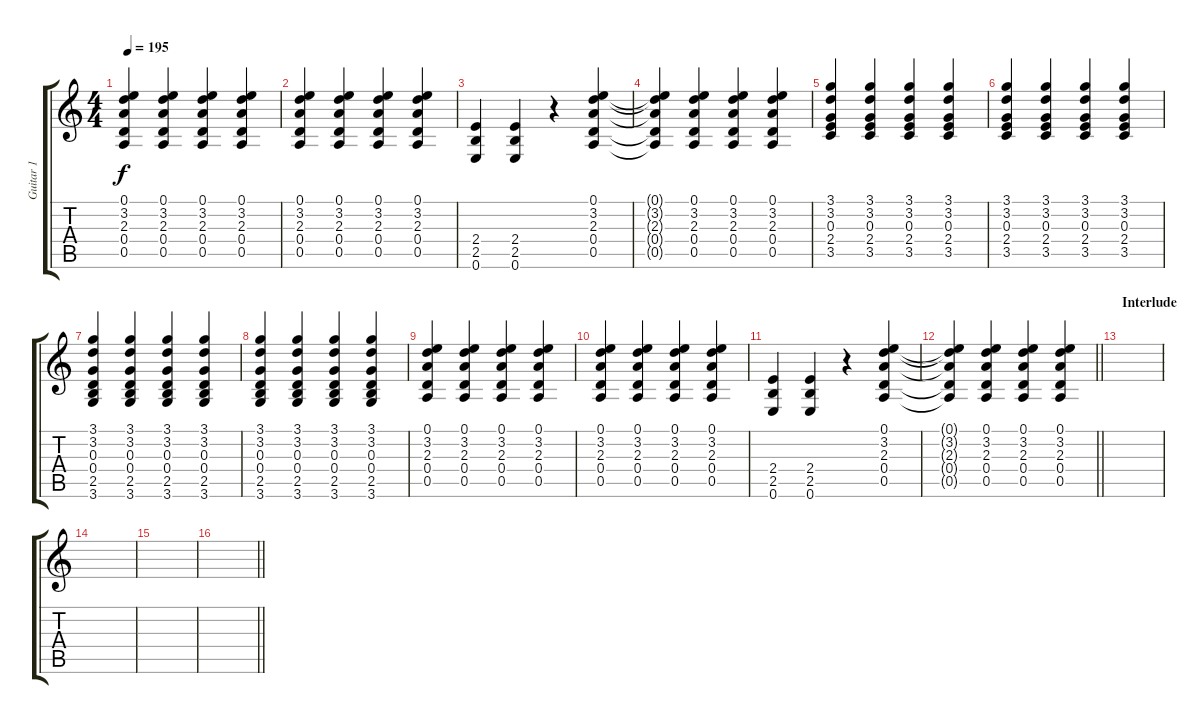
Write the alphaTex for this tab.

\track ("Guitar 1" "Guitar 1") {instrument distortionguitar}
\staff {score tabs}
\tuning (E4 B3 G3 D3 A2 E2) {hide}
\ts (4 4)
\tempo 195
\clef g2
\ks c
(0.1 3.2 2.3 0.4 0.5).4{dy f} (0.1 3.2 2.3 0.4 0.5).4 (0.1 3.2 2.3 0.4 0.5).4 (0.1 3.2 2.3 0.4 0.5).4 |
(0.1 3.2 2.3 0.4 0.5).4 (0.1 3.2 2.3 0.4 0.5).4 (0.1 3.2 2.3 0.4 0.5).4 (0.1 3.2 2.3 0.4 0.5).4 |
(2.4 2.5 0.6).4 (2.4 2.5 0.6).4 r.4 (0.1 3.2 2.3 0.4 0.5).4 |
(0.1{t} 3.2{t} 2.3{t} 0.4{t} 0.5{t}).4 (0.1 3.2 2.3 0.4 0.5).4 (0.1 3.2 2.3 0.4 0.5).4 (0.1 3.2 2.3 0.4 0.5).4 |
(3.1 3.2 0.3 2.4 3.5).4 (3.1 3.2 0.3 2.4 3.5).4 (3.1 3.2 0.3 2.4 3.5).4 (3.1 3.2 0.3 2.4 3.5).4 |
(3.1 3.2 0.3 2.4 3.5).4 (3.1 3.2 0.3 2.4 3.5).4 (3.1 3.2 0.3 2.4 3.5).4 (3.1 3.2 0.3 2.4 3.5).4 |
(3.1 3.2 0.3 0.4 2.5 3.6).4 (3.1 3.2 0.3 0.4 2.5 3.6).4 (3.1 3.2 0.3 0.4 2.5 3.6).4 (3.1 3.2 0.3 0.4 2.5 3.6).4 |
(3.1 3.2 0.3 0.4 2.5 3.6).4 (3.1 3.2 0.3 0.4 2.5 3.6).4 (3.1 3.2 0.3 0.4 2.5 3.6).4 (3.1 3.2 0.3 0.4 2.5 3.6).4 |
(0.1 3.2 2.3 0.4 0.5).4 (0.1 3.2 2.3 0.4 0.5).4 (0.1 3.2 2.3 0.4 0.5).4 (0.1 3.2 2.3 0.4 0.5).4 |
(0.1 3.2 2.3 0.4 0.5).4 (0.1 3.2 2.3 0.4 0.5).4 (0.1 3.2 2.3 0.4 0.5).4 (0.1 3.2 2.3 0.4 0.5).4 |
(2.4 2.5 0.6).4 (2.4 2.5 0.6).4 r.4 (0.1 3.2 2.3 0.4 0.5).4 |
\barLineRight lightlight
(0.1{t} 3.2{t} 2.3{t} 0.4{t} 0.5{t}).4 (0.1 3.2 2.3 0.4 0.5).4 (0.1 3.2 2.3 0.4 0.5).4 (0.1 3.2 2.3 0.4 0.5).4 |
\section ("" "Interlude")
|
|
|
\barLineRight lightlight
